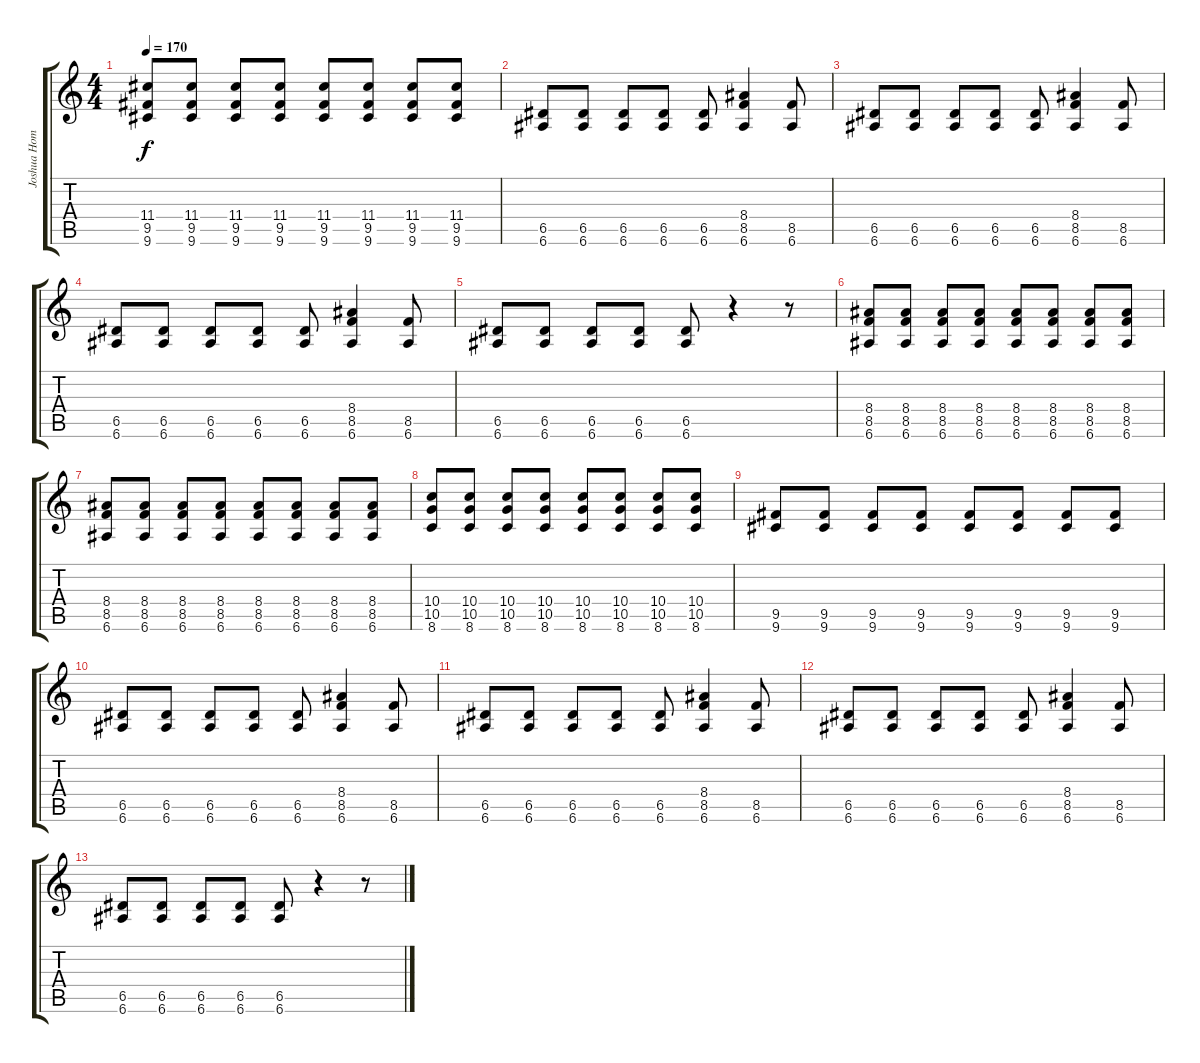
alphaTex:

\track ("Joshua Homme - guitar" "Joshua Hom") {instrument overdrivenguitar}
\staff {score tabs}
\tuning (E4 B3 G3 D3 A2 E2) {hide}
\ts (4 4)
\tempo 170
\clef g2
\ks c
(11.4 9.5 9.6).8{dy f} (11.4 9.5 9.6).8 (11.4 9.5 9.6).8 (11.4 9.5 9.6).8 (11.4 9.5 9.6).8 (11.4 9.5 9.6).8 (11.4 9.5 9.6).8 (11.4 9.5 9.6).8 |
(6.5 6.6).8 (6.5 6.6).8 (6.5 6.6).8 (6.5 6.6).8 (6.5 6.6).8 (8.4 8.5 6.6).4 (8.5 6.6).8 |
(6.5 6.6).8 (6.5 6.6).8 (6.5 6.6).8 (6.5 6.6).8 (6.5 6.6).8 (8.4 8.5 6.6).4 (8.5 6.6).8 |
(6.5 6.6).8 (6.5 6.6).8 (6.5 6.6).8 (6.5 6.6).8 (6.5 6.6).8 (8.4 8.5 6.6).4 (8.5 6.6).8 |
(6.5 6.6).8 (6.5 6.6).8 (6.5 6.6).8 (6.5 6.6).8 (6.5 6.6).8 r.4 r.8 |
\section ("" "")
(8.4 8.5 6.6).8 (8.4 8.5 6.6).8 (8.4 8.5 6.6).8 (8.4 8.5 6.6).8 (8.4 8.5 6.6).8 (8.4 8.5 6.6).8 (8.4 8.5 6.6).8 (8.4 8.5 6.6).8 |
(8.4 8.5 6.6).8 (8.4 8.5 6.6).8 (8.4 8.5 6.6).8 (8.4 8.5 6.6).8 (8.4 8.5 6.6).8 (8.4 8.5 6.6).8 (8.4 8.5 6.6).8 (8.4 8.5 6.6).8 |
(10.4 10.5 8.6).8 (10.4 10.5 8.6).8 (10.4 10.5 8.6).8 (10.4 10.5 8.6).8 (10.4 10.5 8.6).8 (10.4 10.5 8.6).8 (10.4 10.5 8.6).8 (10.4 10.5 8.6).8 |
(9.5 9.6).8 (9.5 9.6).8 (9.5 9.6).8 (9.5 9.6).8 (9.5 9.6).8 (9.5 9.6).8 (9.5 9.6).8 (9.5 9.6).8 |
(6.5 6.6).8 (6.5 6.6).8 (6.5 6.6).8 (6.5 6.6).8 (6.5 6.6).8 (8.4 8.5 6.6).4 (8.5 6.6).8 |
(6.5 6.6).8 (6.5 6.6).8 (6.5 6.6).8 (6.5 6.6).8 (6.5 6.6).8 (8.4 8.5 6.6).4 (8.5 6.6).8 |
(6.5 6.6).8 (6.5 6.6).8 (6.5 6.6).8 (6.5 6.6).8 (6.5 6.6).8 (8.4 8.5 6.6).4 (8.5 6.6).8 |
(6.5 6.6).8 (6.5 6.6).8 (6.5 6.6).8 (6.5 6.6).8 (6.5 6.6).8 r.4 r.8
